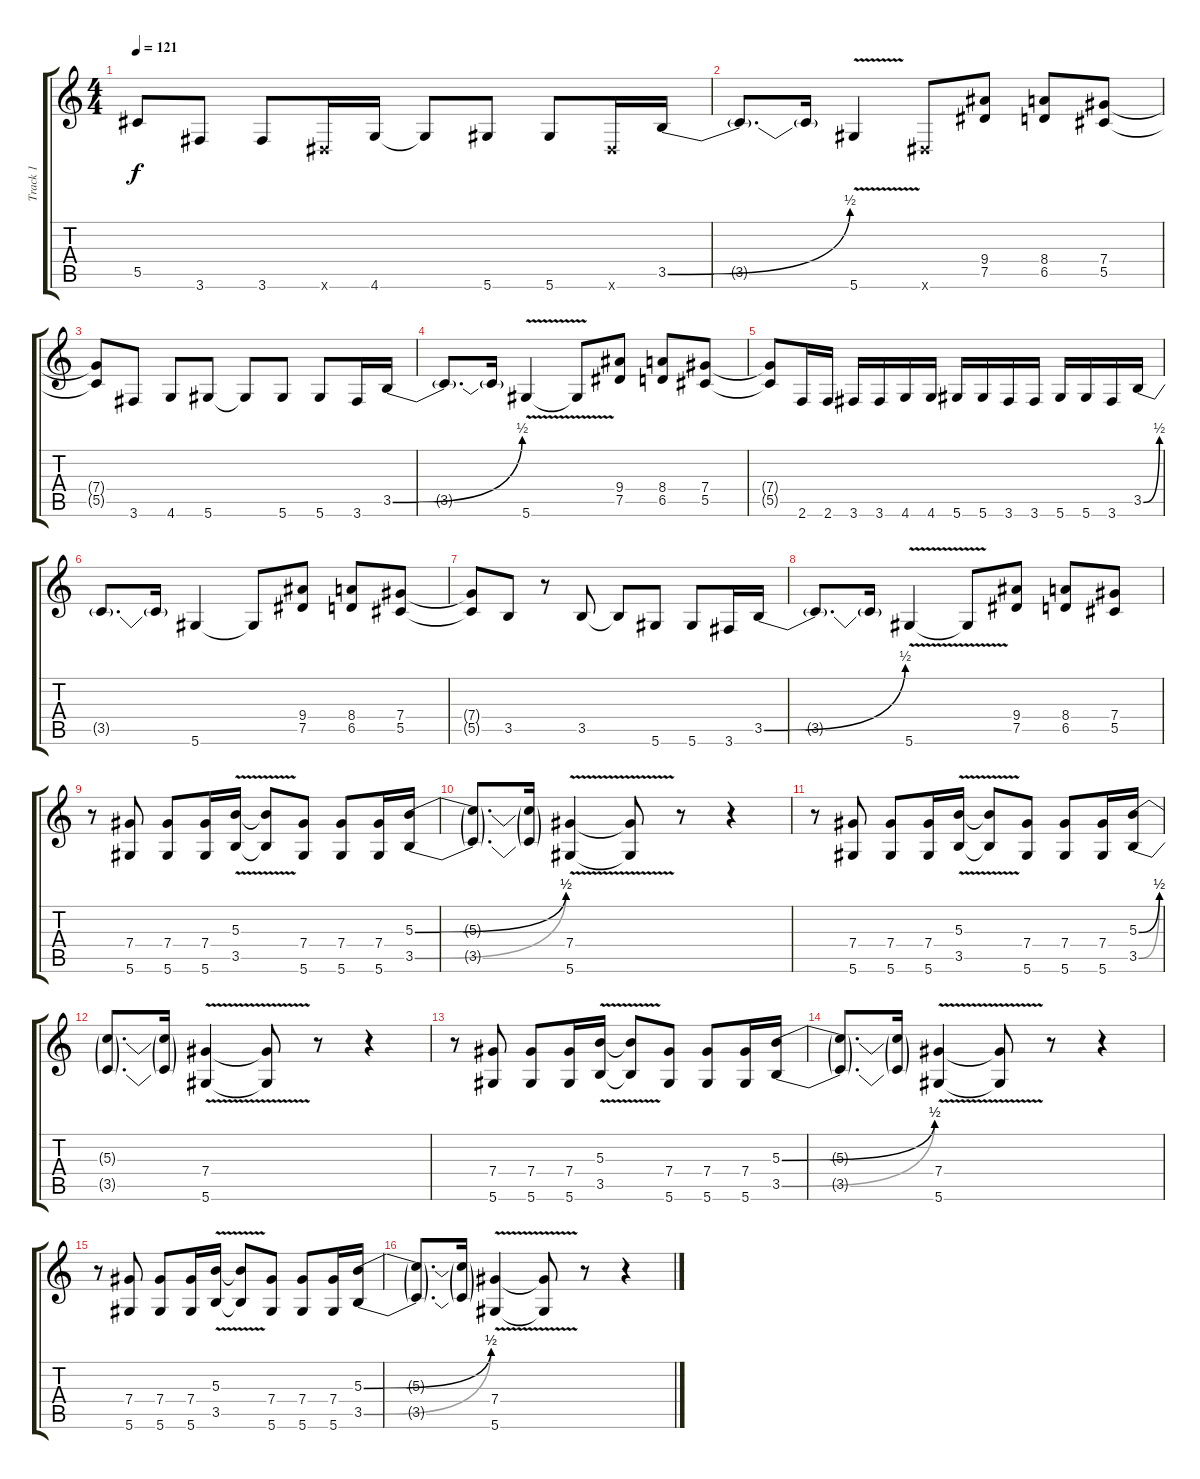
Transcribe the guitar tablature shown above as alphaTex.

\track ("Track 1" "Track 1") {instrument overdrivenguitar}
\staff {score tabs}
\tuning (Eb4 Bb3 Gb3 Db3 Ab2 Eb2) {hide}
\ts (4 4)
\tempo 121
\clef g2
\ks c
5.5{t}.8{dy f} 3.6.8 3.6.8 0.6{x}.16 4.6.16 4.6{t}.8 5.6.8 5.6.8 0.6{x}.16 3.5{be (bend 0 0 60 2)}.16 |
3.5{t}.8{d} 3.5{t}.16 5.6{v}.4 0.6{x}.8 (9.4 7.5).8 (8.4 6.5).8 (7.4 5.5).8 |
(7.4{t} 5.5{t}).8 3.6.8 4.6.8 5.6.8 5.6{t}.8 5.6.8 5.6.8 3.6.16 3.5{be (bend 0 0 60 2)}.16 |
3.5{t}.8{d} 3.5{t}.16 5.6{v}.4 5.6{t}.8 (9.4 7.5).8 (8.4 6.5).8 (7.4 5.5).8 |
(7.4{t} 5.5{t}).8 2.6.16 2.6.16 3.6.16 3.6.16 4.6.16 4.6.16 5.6.16 5.6.16 3.6.16 3.6.16 5.6.16 5.6.16 3.6.16 3.5{be (bend 0 0 60 2)}.16 |
3.5{t}.8{d} 3.5{t}.16 5.6.4 5.6{t}.8 (9.4 7.5).8 (8.4 6.5).8 (7.4 5.5).8 |
(7.4{t} 5.5{t}).8 3.5.8 r.8 3.5.8 3.5{t}.8 5.6.8 5.6.8 3.6.16 3.5{be (bend 0 0 60 2)}.16 |
3.5{t}.8{d} 3.5{t}.16 5.6{v}.4 5.6{t}.8 (9.4 7.5).8 (8.4 6.5).8 (7.4 5.5).8 |
r.8 (7.4 5.6).8 (7.4 5.6).8 (7.4 5.6).16 (5.3{v} 3.5{v}).16 (5.3{t} 3.5{t}).8 (7.4 5.6).8 (7.4 5.6).8 (7.4 5.6).16 (5.3{be (bend 0 0 60 2)} 3.5{be (bend 0 0 60 2)}).16 |
(5.3{t} 3.5{t}).8{d} (5.3{t} 3.5{t}).16 (7.4{v} 5.6{v}).4 (7.4{t} 5.6{t}).8 r.8 r.4 |
r.8 (7.4 5.6).8 (7.4 5.6).8 (7.4 5.6).16 (5.3{v} 3.5{v}).16 (5.3{t} 3.5{t}).8 (7.4 5.6).8 (7.4 5.6).8 (7.4 5.6).16 (5.3{be (bend 0 0 60 2)} 3.5{be (bend 0 0 60 2)}).16 |
(5.3{t} 3.5{t}).8{d} (5.3{t} 3.5{t}).16 (7.4{v} 5.6{v}).4 (7.4{t} 5.6{t}).8 r.8 r.4 |
r.8 (7.4 5.6).8 (7.4 5.6).8 (7.4 5.6).16 (5.3{v} 3.5{v}).16 (5.3{t} 3.5{t}).8 (7.4 5.6).8 (7.4 5.6).8 (7.4 5.6).16 (5.3{be (bend 0 0 60 2)} 3.5{be (bend 0 0 60 2)}).16 |
(5.3{t} 3.5{t}).8{d} (5.3{t} 3.5{t}).16 (7.4{v} 5.6{v}).4 (7.4{t} 5.6{t}).8 r.8 r.4 |
r.8 (7.4 5.6).8 (7.4 5.6).8 (7.4 5.6).16 (5.3{v} 3.5{v}).16 (5.3{t} 3.5{t}).8 (7.4 5.6).8 (7.4 5.6).8 (7.4 5.6).16 (5.3{be (bend 0 0 60 2)} 3.5{be (bend 0 0 60 2)}).16 |
(5.3{t} 3.5{t}).8{d} (5.3{t} 3.5{t}).16 (7.4{v} 5.6{v}).4 (7.4{t} 5.6{t}).8 r.8 r.4
